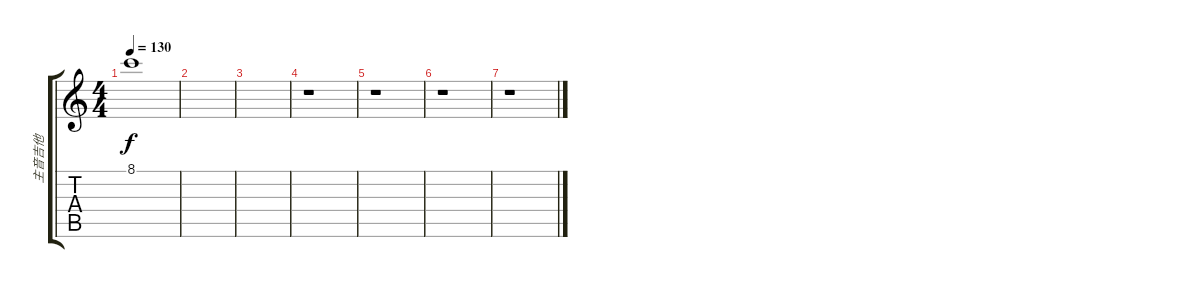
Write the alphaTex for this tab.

\track ("主音吉他" "主音吉他") {instrument overdrivenguitar}
\staff {score tabs}
\tuning (E4 B3 G3 D3 A2 E2) {hide}
\ts (4 4)
\tempo 130
\clef g2
\ks c
8.1{t}.1{dy f} |
|
|
r.1 |
r.1 |
r.1 |
r.1
